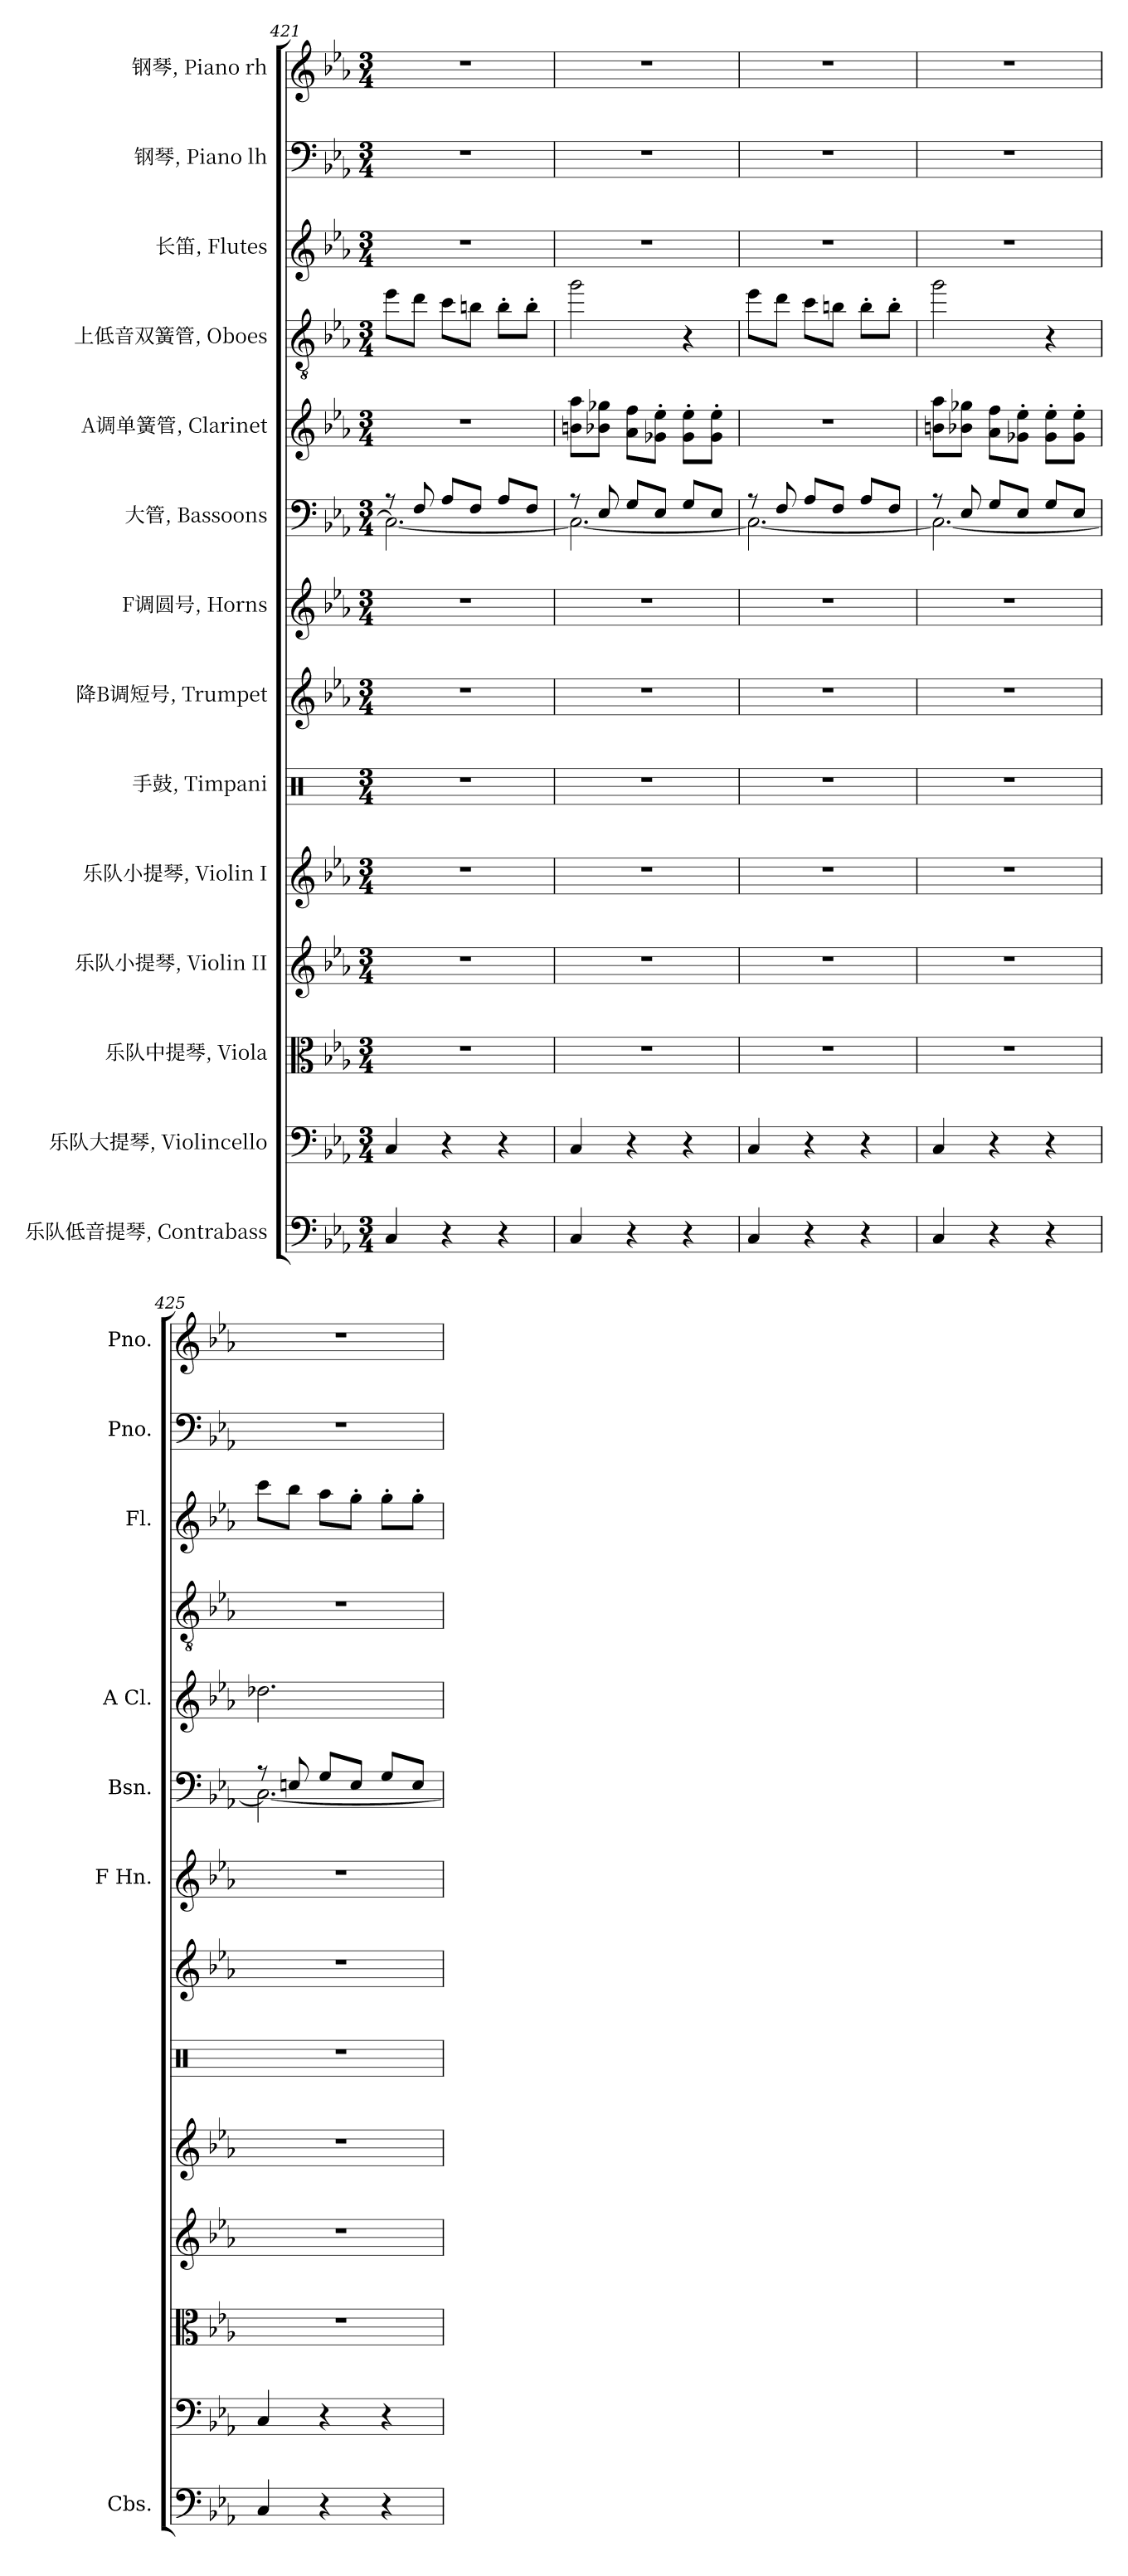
**kern	**kern	**kern	**kern	**kern	**kern	**kern	**kern	**kern	**kern	**kern	**kern	**kern	**kern
*part14	*part13	*part12	*part11	*part10	*part9	*part8	*part7	*part6	*part5	*part4	*part3	*part2	*part1
*staff14	*staff13	*staff12	*staff11	*staff10	*staff9	*staff8	*staff7	*staff6	*staff5	*staff4	*staff3	*staff2	*staff1
*I"乐队低音提琴, Contrabass	*I"乐队大提琴, Violincello	*I"乐队中提琴, Viola	*I"乐队小提琴, Violin II	*I"乐队小提琴, Violin I	*I"手鼓, Timpani	*I"降B调短号, Trumpet	*I"F调圆号, Horns	*I"大管, Bassoons	*I"A调单簧管, Clarinet	*I"上低音双簧管, Oboes	*I"长笛, Flutes	*I"钢琴, Piano lh	*I"钢琴, Piano rh
*I'Cbs.	*	*	*	*	*	*	*I'F Hn.	*I'Bsn.	*I'A Cl.	*	*I'Fl.	*I'Pno.	*I'Pno.
!!LO:PB:g=z
*clefF4	*clefF4	*clefC3	*clefG2	*clefG2	*clefX	*clefG2	*clefG2	*clefF4	*clefG2	*clefGv2	*clefG2	*clefF4	*clefG2
*ITrd7c12	*	*	*	*	*	*ITrd1c2	*ITrd4c7	*	*ITrd2c3	*	*	*	*
*k[b-e-a-]	*k[b-e-a-]	*k[b-e-a-]	*k[b-e-a-]	*k[b-e-a-]	*k[]	*k[b-e-a-d-g-]	*k[b-e-a-d-]	*k[b-e-a-]	*k[]	*k[b-e-a-]	*k[b-e-a-]	*k[b-e-a-]	*k[b-e-a-]
*M3/4	*M3/4	*M3/4	*M3/4	*M3/4	*M3/4	*M3/4	*M3/4	*M3/4	*M3/4	*M3/4	*M3/4	*M3/4	*M3/4
=421	=421	=421	=421	=421	=421	=421	=421	=421	=421	=421	=421	=421	=421
*	*	*	*	*	*	*	*	*^	*	*	*	*	*
4CC/	4C/	2.r	2.r	2.r	2.r	2.r	2.r	8r	2.C\_	2.r	8ee-\L	2.r	2.r	2.r
.	.	.	.	.	.	.	.	8F/	.	.	8dd\J	.	.	.
4r	4r	.	.	.	.	.	.	8A-/L	.	.	8cc\L	.	.	.
.	.	.	.	.	.	.	.	8F/J	.	.	8bn\J	.	.	.
4r	4r	.	.	.	.	.	.	8A-/L	.	.	8b'\L	.	.	.
.	.	.	.	.	.	.	.	8F/J	.	.	8b'\J	.	.	.
=422	=422	=422	=422	=422	=422	=422	=422	=422	=422	=422	=422	=422	=422	=422
4CC/	4C/	2.r	2.r	2.r	2.r	2.r	2.r	8r	2.C\_	8g#X\ 8ff\L	2gg\	2.r	2.r	2.r
.	.	.	.	.	.	.	.	8E-/	.	8gn\ 8ee-X\J	.	.	.	.
4r	4r	.	.	.	.	.	.	8G/L	.	8f\ 8dd\L	.	.	.	.
.	.	.	.	.	.	.	.	8E-/J	.	8e-X\' 8cc\'J	.	.	.	.
4r	4r	.	.	.	.	.	.	8G/L	.	8e-\' 8cc\'L	4r	.	.	.
.	.	.	.	.	.	.	.	8E-/J	.	8e-\' 8cc\'J	.	.	.	.
=423	=423	=423	=423	=423	=423	=423	=423	=423	=423	=423	=423	=423	=423	=423
4CC/	4C/	2.r	2.r	2.r	2.r	2.r	2.r	8r	2.C\_	2.r	8ee-\L	2.r	2.r	2.r
.	.	.	.	.	.	.	.	8F/	.	.	8dd\J	.	.	.
4r	4r	.	.	.	.	.	.	8A-/L	.	.	8cc\L	.	.	.
.	.	.	.	.	.	.	.	8F/J	.	.	8bn\J	.	.	.
4r	4r	.	.	.	.	.	.	8A-/L	.	.	8b'\L	.	.	.
.	.	.	.	.	.	.	.	8F/J	.	.	8b'\J	.	.	.
=424	=424	=424	=424	=424	=424	=424	=424	=424	=424	=424	=424	=424	=424	=424
4CC/	4C/	2.r	2.r	2.r	2.r	2.r	2.r	8r	2.C\_	8g#X\ 8ff\L	2gg\	2.r	2.r	2.r
.	.	.	.	.	.	.	.	8E-/	.	8gn\ 8ee-X\J	.	.	.	.
4r	4r	.	.	.	.	.	.	8G/L	.	8f\ 8dd\L	.	.	.	.
.	.	.	.	.	.	.	.	8E-/J	.	8e-X\' 8cc\'J	.	.	.	.
4r	4r	.	.	.	.	.	.	8G/L	.	8e-\' 8cc\'L	4r	.	.	.
.	.	.	.	.	.	.	.	8E-/J	.	8e-\' 8cc\'J	.	.	.	.
!!LO:PB:g=z
=425	=425	=425	=425	=425	=425	=425	=425	=425	=425	=425	=425	=425	=425	=425
4CC/	4C/	2.r	2.r	2.r	2.r	2.r	2.r	8r	2.C\_	2.b-X\	2.r	8ccc\L	2.r	2.r
.	.	.	.	.	.	.	.	8En/	.	.	.	8bb-\J	.	.
4r	4r	.	.	.	.	.	.	8G/L	.	.	.	8aa-\L	.	.
.	.	.	.	.	.	.	.	8E/J	.	.	.	8gg'\J	.	.
4r	4r	.	.	.	.	.	.	8G/L	.	.	.	8gg'\L	.	.
.	.	.	.	.	.	.	.	8E/J	.	.	.	8gg'\J	.	.
*	*	*	*	*	*	*	*	*v	*v	*	*	*	*	*
=	=	=	=	=	=	=	=	=	=	=	=	=	=
*-	*-	*-	*-	*-	*-	*-	*-	*-	*-	*-	*-	*-	*-
